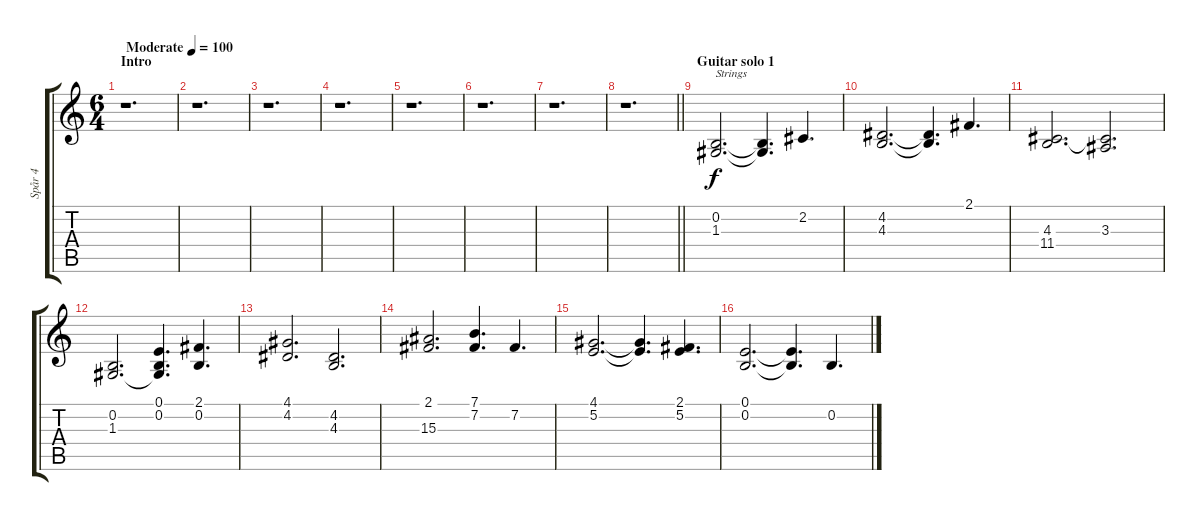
\track ("Spår 4" "Spår 4") {instrument stringensemble1}
\staff {score tabs}
\tuning (E4 B3 G3 D3 A2 E2) {hide}
\ts (6 4)
\section ("" "Intro")
\tempo (100 "Moderate")
\clef g2
\ks c
r.1{d dy f instrument stringensemble1} |
r.1{d} |
r.1{d} |
r.1{d} |
r.1{d} |
r.1{d} |
r.1{d} |
\barLineRight lightlight
r.1{d} |
\section ("" "Guitar solo 1")
(0.2 1.3).2{d txt "Strings"} (0.2{t} 1.3{t}).4{d} 2.2.4{d} |
(4.2 4.3).2{d} (4.2{t} 4.3{t}).4{d} 2.1.4{d} |
(4.3 11.4).2{d} (3.3 11.4{t}).2{d} |
(0.2 1.3).2{d} (0.1 0.2 1.3{t}).4{d} (2.1 0.2).4{d} |
(4.1 4.2).2{d} (4.2 4.3).2{d} |
(2.1 15.3).2{d} (7.1 7.2).4{d} 7.2.4{d} |
(4.1 5.2).2{d} (4.1{t} 5.2{t}).4{d} (2.1 5.2).4{d} |
(0.1 0.2).2{d} (0.1{t} 0.2{t}).4{d} 0.2.4{d}
